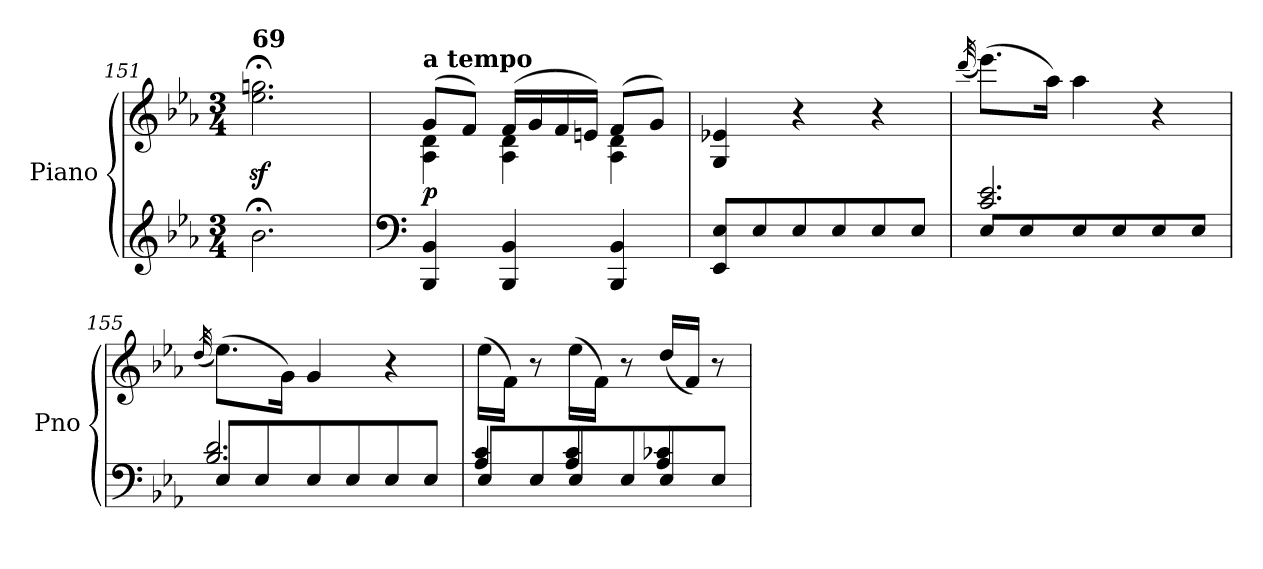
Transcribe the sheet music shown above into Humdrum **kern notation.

**kern	**kern	**dynam
*part1	*part1	*part1
*staff2	*staff1	*staff1/2
*I"Piano	*	*
*I'Pno	*	*
*clefG2	*clefG2	*
*k[b-e-a-]	*k[b-e-a-]	*
*E-:	*E-:	*
*M3/4	*M3/4	*
=151	=151	=151
!	!LO:TX:a:B:t=69	!
2.b-;<\	2.ee-\z<;< 2.ggn\z<;<	.
!!LO:LB:g=z
=152	=152	=152
*clefF4	*	*
*	*^	*
!	!LO:TX:a:B:t=a tempo	!	!
!	!	!	!LO:DY:b
4BBB-/ 4BB-/	(>8g/L	4A-\ 4d\	p
.	8f/J)	.	.
4BBB-/ 4BB-/	(>16f/LL	4A-\ 4d\	.
.	16g/	.	.
.	16f/	.	.
.	16en/JJ)	.	.
4BBB-/ 4BB-/	(>8f/L	4A-\ 4d\	.
.	8g/J)	.	.
*	*v	*v	*
=153	=153	=153
8EE-/ 8E-/L	4G/ 4e-X/	.
8E-/	.	.
8E-/	4r	.
8E-/	.	.
8E-/	4r	.
8E-/J	.	.
=154	=154	=154
.	(<32qddd/	.
*^	*	*
8E-/L	2.c/ 2.e-/	(>8.eee-\L)	.
8E-/	.	.	.
.	.	16aa-\Jk)	.
8E-/	.	4aa-\	.
8E-/	.	.	.
8E-/	.	4r	.
8E-/J	.	.	.
=155	=155	=155	=155
.	.	(<32qdd/	.
8E-/L	2.B-/ 2.d/	(>8.ee-\L)	.
8E-/	.	.	.
.	.	16g\Jk)	.
8E-/	.	4g/	.
8E-/	.	.	.
8E-/	.	4r	.
8E-/J	.	.	.
=156	=156	=156	=156
8E-/L	4A-/ 4c/	(>16ee-\LL	.
.	.	16f\JJ)	.
8E-/	.	8r	.
8E-/	4A-/ 4c/	(>16ee-\LL	.
.	.	16f\JJ)	.
8E-/	.	8r	.
8E-/	4A-/ 4c-X/	(<16dd/LL	.
.	.	16f/JJ)	.
8E-/J	.	8r	.
*v	*v	*	*
=	=	=
*-	*-	*-
